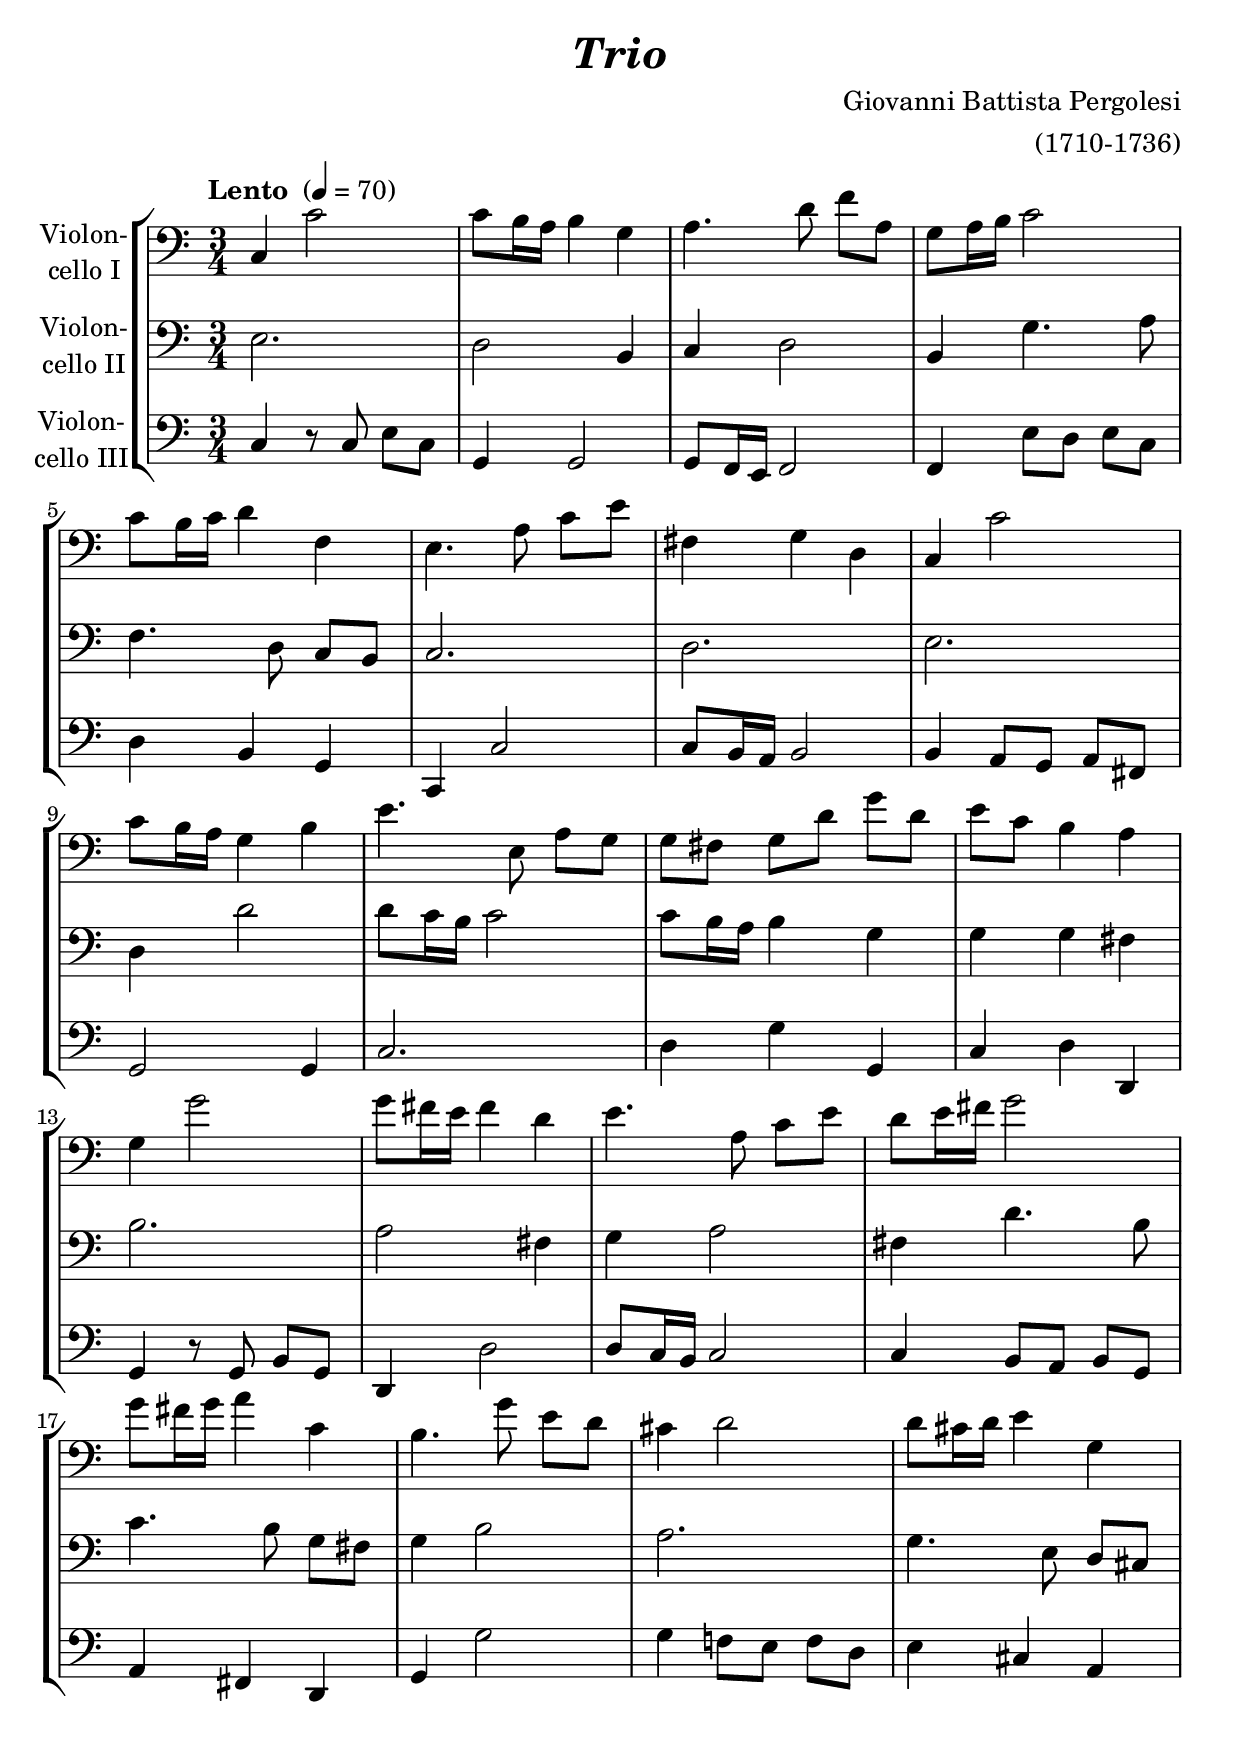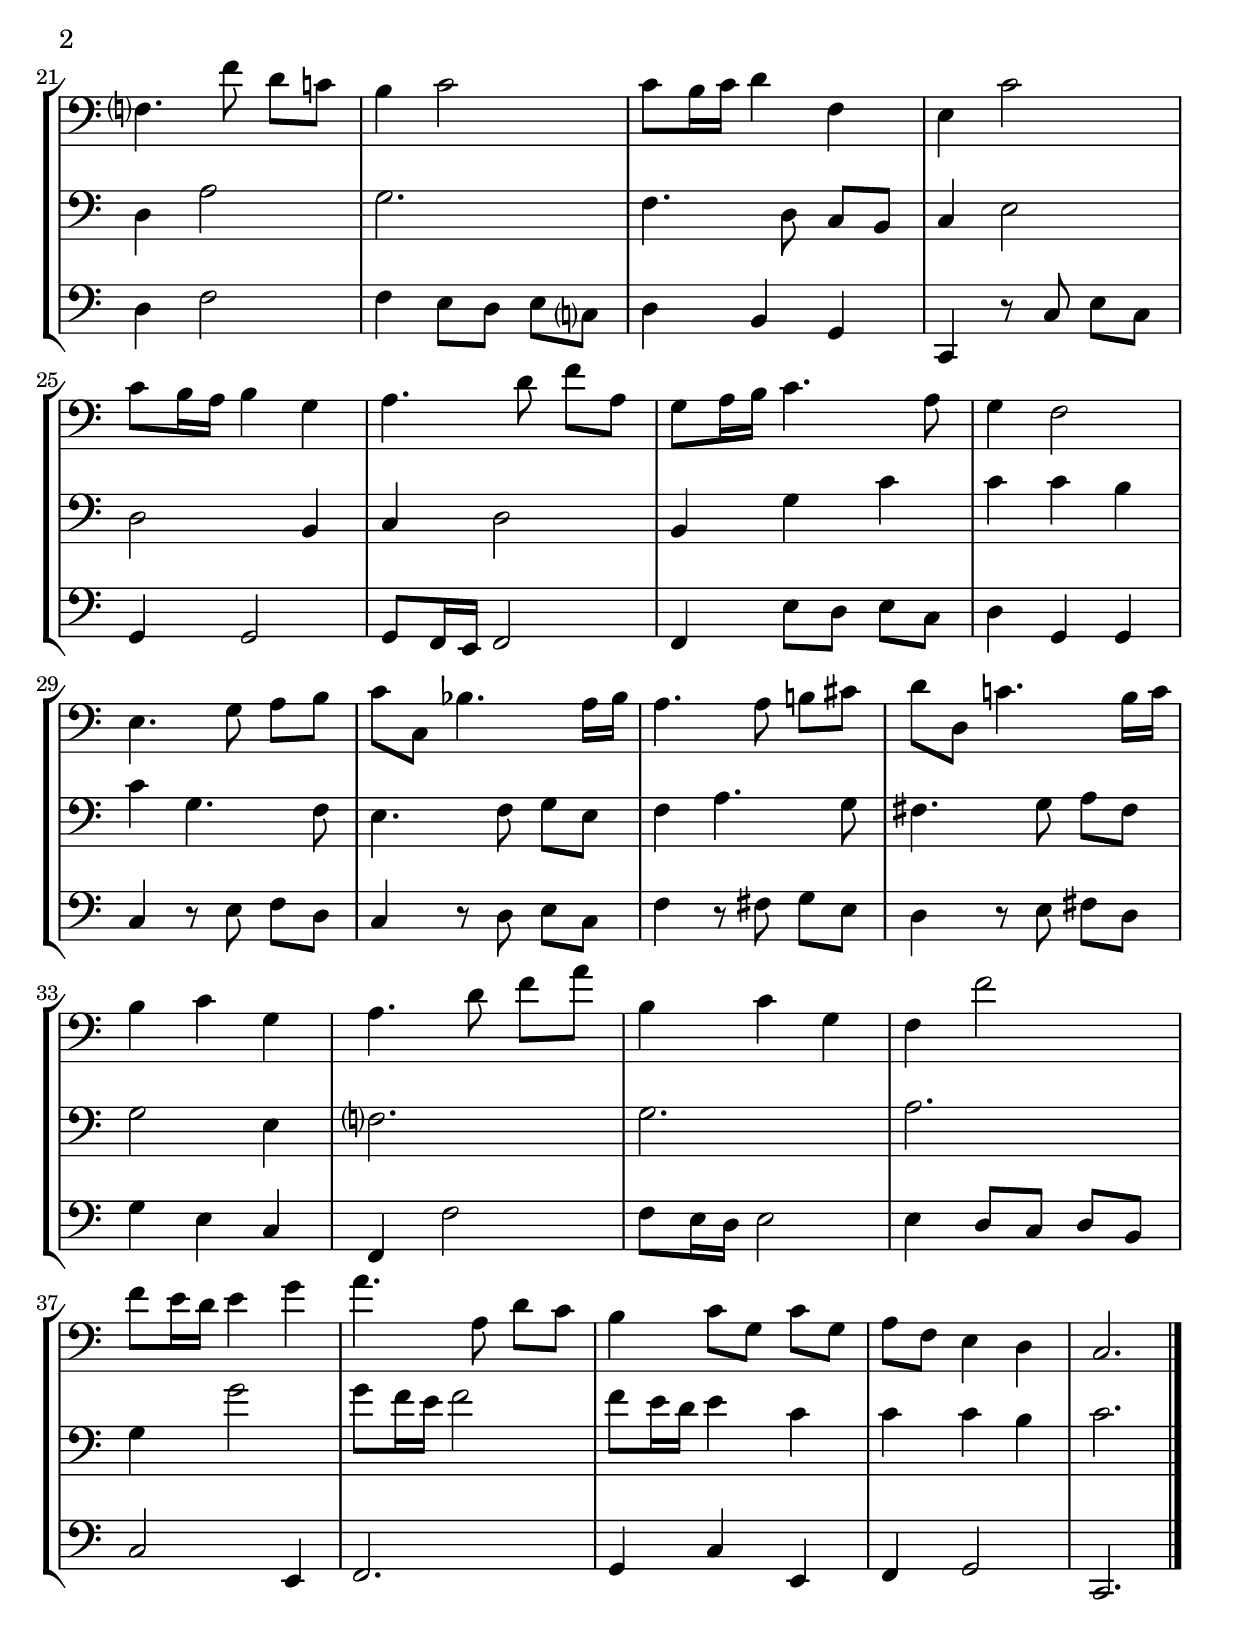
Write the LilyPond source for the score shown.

\version "2.18.2"
\include "deutsch.ly"
  
#(set-global-staff-size 23.25)

\header {
  title     = \markup \bold \italic "Trio"
  composer  = "Giovanni Battista Pergolesi"
  arranger  = "(1710-1736)"
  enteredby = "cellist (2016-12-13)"
%  piece     = ""
}

voiceconsts = {
  \key d \major
  \time 3/4
  \clef "bass"
% \numericTimeSignature
  \compressFullBarRests
  % Set default beaming for all staves
  \set Timing.beamExceptions = #'()
  \set Timing.baseMoment     = #(ly:make-moment 1 4)
  \set Timing.beatStructure  = #'(1 1 1)
  \tempo "Lento " 4=70
}

mifl = "flute"
mist = "string ensemble 1"
miba = "bassoon"
%miba = "harpsichord"
milo = "drawbar organ"

va = \relative c {
  \voiceconsts

  d4 d'2
  d8 cis16 h cis4 a
  h4. e8 g h,
  a h16 cis d2
  d8 cis16 d e4 g,

  fis4. h8 d fis
  gis,4 a e
  d d'2
  d8 cis16 h a4 cis
  fis4. fis,8 h a
  a gis a e' a e

  fis d cis4 h
  a a'2
  a8 gis16 fis gis4 e
  fis4. h,8 d fis
  e fis16 gis a2

  a8 gis16 a h4 d,
  cis4. a'8 fis e
  dis4 e2
  e8 dis16 e fis4 a,
  g?4. g'8 e d!
  cis4 d2

  d8 cis16 d e4 g,
  fis d'2
  d8 cis16 h cis4 a
  h4. e8 g h,
  a h16 cis d4. h8
  a4 g2

  fis4. a8 h cis
  d d, c'4. h16 c
  h4. h8 cis! dis
  e8 e, d'!4. cis16 d
  cis4 d a
  h4. e8 g h

  cis,4 d a
  g g'2
  g8 fis16 e fis4 a
  h4. h,8 e d
  cis4 d8 a d a
  h g fis4 e
  d2. \bar "|."
}

vb = \relative c {
  \voiceconsts

  fis2.
  e2 cis4
  d e2
  cis4 a'4. h8
  g4. e8 d cis

  d2.
  e
  fis
  e4 e'2
  e8 d16 cis d2
  d8 cis16 h cis4 a

  a a gis
  cis2.
  h2 gis4
  a h2
  gis4 e'4. cis8

  d4. cis8 a gis
  a4 cis2
  h2.
  a4. fis8 e dis
  e4 h'2
  a2.

  g4. e8 d cis
  d4 fis2
  e cis4
  d e2
  cis4 a' d
  d d cis

  d a4. g8
  fis4. g8 a fis
  g4 h4. a8
  gis4. a8 h gis
  a2 fis4
  g?2.

  a
  h
  a4 a'2
  a8 g16 fis g2
  g8 fis16 e fis4 d
  d d cis
  d2. \bar "|."
}

vc = \relative c {
  \voiceconsts

  d4 r8 d fis d
  a4 a2
  a8 g16 fis g2
  g4 fis'8 e fis d
  e4 cis a

  d, d'2
  d8 cis16 h cis2
  cis4 h8 a h gis
  a2 a4
  d2.
  e4 a a,

  d e e,
  a r8 a cis a
  e4 e'2
  e8 d16 cis d2
  d4 cis8 h cis a

  h4 gis e
  a a'2
  a4 g!8 fis g e
  fis4 dis h
  e g2
  g4 fis8 e fis d?

  e4 cis a
  d, r8 d' fis d
  a4 a2
  a8 g16 fis g2
  g4 fis'8 e fis d
  e4 a, a

  d r8 fis g e
  d4 r8 e fis d
  g4 r8 gis a fis
  e4 r8 fis gis e
  a4 fis d
  g, g'2

  g8 fis16 e fis2
  fis4 e8 d e cis
  d2 fis,4
  g2.
  a4 d fis,
  g a2
  d,2. \bar "|."
}


music = \new StaffGroup <<
      \new Staff {
	\set Staff.midiInstrument = \mist
	\set Staff.instrumentName = \markup \center-column { "Violon-" "cello I" }
	\transpose d c { \va }
      }

      \new Staff {
	\set Staff.midiInstrument = \miba
	\set Staff.instrumentName = \markup \center-column { "Violon-" "cello II" }
	\transpose d c { \vb }
      }

      \new Staff {
	\set Staff.midiInstrument = \miba
	\set Staff.instrumentName = \markup \center-column { "Violon-" "cello III" }
	\transpose d c { \vc }
      }
>>

\book {
  \score {
    \music
    \layout {}
  }

  \score {
    \unfoldRepeats \music

    \midi {
      \context {
        \Score
      }
    }
  }
}
